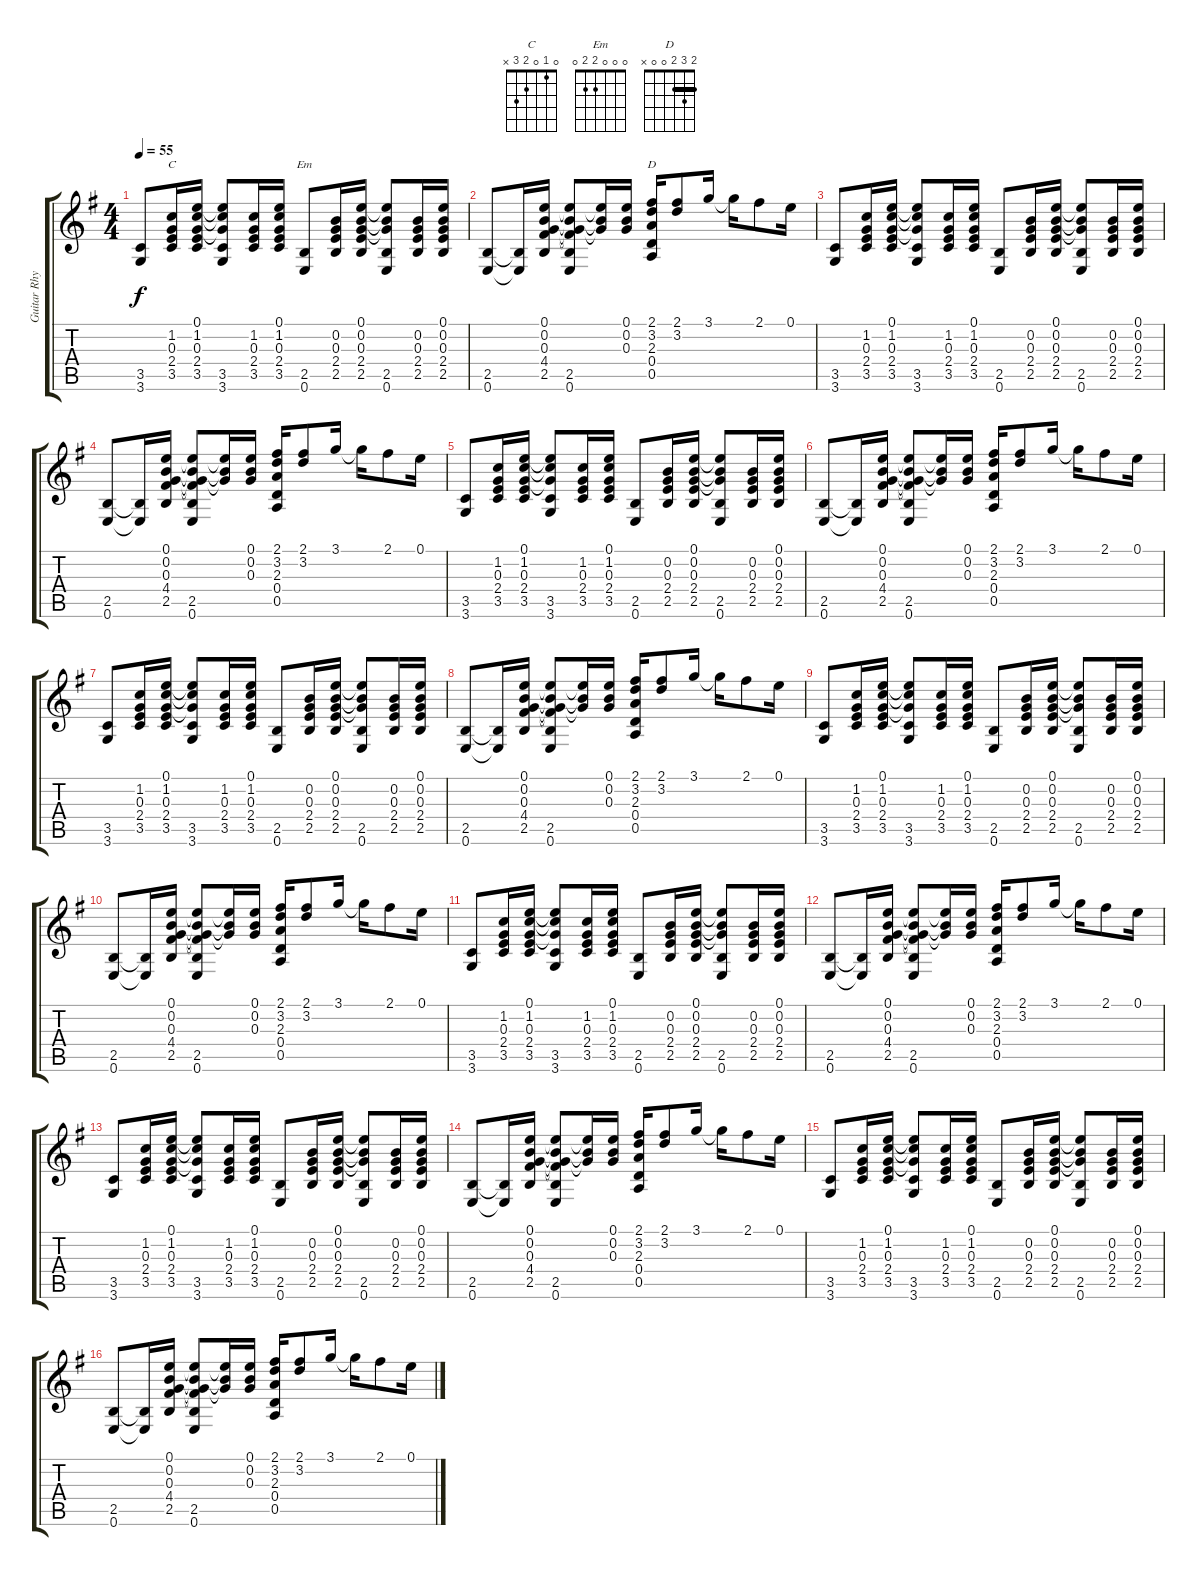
\track ("Guitar Rhythm" "Guitar Rhy") {instrument acousticguitarsteel}
\staff {score tabs}
\tuning (E4 B3 G3 D3 A2 E2) {hide}
\chord ("C" 0 1 0 2 3 x)
\chord ("Em" 0 0 0 2 2 0)
\chord ("D" 2 3 2 0 0 x) {barre 2}
\ts (4 4)
\tempo 55
\clef g2
\ks eminor
(3.5 3.6).8{dy f} (1.2 0.3 2.4 3.5).16{ch "C"} (0.1 1.2 0.3 2.4 3.5).16 (0.1{t} 1.2{t} 0.3{t} 3.5 3.6).8 (1.2 0.3 2.4 3.5).16 (0.1 1.2 0.3 2.4 3.5).16 (2.5 0.6).8{ch "Em"} (0.2 0.3 2.4 2.5).16 (0.1 0.2 0.3 2.4 2.5).16 (0.1{t} 0.2{t} 0.3{t} 2.5 0.6).8 (0.2 0.3 2.4 2.5).16 (0.1 0.2 0.3 2.4 2.5).16 |
(2.5 0.6).8 (2.5{t} 0.6{t}).16 (0.1 0.2 0.3 4.4 2.5).16 (0.1{t} 0.2{t} 0.3{t} 4.4{t} 2.5 0.6).8 (0.1{t} 0.2{t} 0.3{t}).16 (0.1 0.2 0.3).16 (2.1 3.2 2.3 0.4 0.5).16{ch "D"} (2.1 3.2).8 3.1.16 3.1{t}.16 2.1.8 0.1.16 |
(3.5 3.6).8 (1.2 0.3 2.4 3.5).16 (0.1 1.2 0.3 2.4 3.5).16 (0.1{t} 1.2{t} 0.3{t} 3.5 3.6).8 (1.2 0.3 2.4 3.5).16 (0.1 1.2 0.3 2.4 3.5).16 (2.5 0.6).8 (0.2 0.3 2.4 2.5).16 (0.1 0.2 0.3 2.4 2.5).16 (0.1{t} 0.2{t} 0.3{t} 2.5 0.6).8 (0.2 0.3 2.4 2.5).16 (0.1 0.2 0.3 2.4 2.5).16 |
(2.5 0.6).8 (2.5{t} 0.6{t}).16 (0.1 0.2 0.3 4.4 2.5).16 (0.1{t} 0.2{t} 0.3{t} 4.4{t} 2.5 0.6).8 (0.1{t} 0.2{t} 0.3{t}).16 (0.1 0.2 0.3).16 (2.1 3.2 2.3 0.4 0.5).16 (2.1 3.2).8 3.1.16 3.1{t}.16 2.1.8 0.1.16 |
(3.5 3.6).8 (1.2 0.3 2.4 3.5).16 (0.1 1.2 0.3 2.4 3.5).16 (0.1{t} 1.2{t} 0.3{t} 3.5 3.6).8 (1.2 0.3 2.4 3.5).16 (0.1 1.2 0.3 2.4 3.5).16 (2.5 0.6).8 (0.2 0.3 2.4 2.5).16 (0.1 0.2 0.3 2.4 2.5).16 (0.1{t} 0.2{t} 0.3{t} 2.5 0.6).8 (0.2 0.3 2.4 2.5).16 (0.1 0.2 0.3 2.4 2.5).16 |
(2.5 0.6).8 (2.5{t} 0.6{t}).16 (0.1 0.2 0.3 4.4 2.5).16 (0.1{t} 0.2{t} 0.3{t} 4.4{t} 2.5 0.6).8 (0.1{t} 0.2{t} 0.3{t}).16 (0.1 0.2 0.3).16 (2.1 3.2 2.3 0.4 0.5).16 (2.1 3.2).8 3.1.16 3.1{t}.16 2.1.8 0.1.16 |
(3.5 3.6).8 (1.2 0.3 2.4 3.5).16 (0.1 1.2 0.3 2.4 3.5).16 (0.1{t} 1.2{t} 0.3{t} 3.5 3.6).8 (1.2 0.3 2.4 3.5).16 (0.1 1.2 0.3 2.4 3.5).16 (2.5 0.6).8 (0.2 0.3 2.4 2.5).16 (0.1 0.2 0.3 2.4 2.5).16 (0.1{t} 0.2{t} 0.3{t} 2.5 0.6).8 (0.2 0.3 2.4 2.5).16 (0.1 0.2 0.3 2.4 2.5).16 |
(2.5 0.6).8 (2.5{t} 0.6{t}).16 (0.1 0.2 0.3 4.4 2.5).16 (0.1{t} 0.2{t} 0.3{t} 4.4{t} 2.5 0.6).8 (0.1{t} 0.2{t} 0.3{t}).16 (0.1 0.2 0.3).16 (2.1 3.2 2.3 0.4 0.5).16 (2.1 3.2).8 3.1.16 3.1{t}.16 2.1.8 0.1.16 |
(3.5 3.6).8 (1.2 0.3 2.4 3.5).16 (0.1 1.2 0.3 2.4 3.5).16 (0.1{t} 1.2{t} 0.3{t} 3.5 3.6).8 (1.2 0.3 2.4 3.5).16 (0.1 1.2 0.3 2.4 3.5).16 (2.5 0.6).8 (0.2 0.3 2.4 2.5).16 (0.1 0.2 0.3 2.4 2.5).16 (0.1{t} 0.2{t} 0.3{t} 2.5 0.6).8 (0.2 0.3 2.4 2.5).16 (0.1 0.2 0.3 2.4 2.5).16 |
(2.5 0.6).8 (2.5{t} 0.6{t}).16 (0.1 0.2 0.3 4.4 2.5).16 (0.1{t} 0.2{t} 0.3{t} 4.4{t} 2.5 0.6).8 (0.1{t} 0.2{t} 0.3{t}).16 (0.1 0.2 0.3).16 (2.1 3.2 2.3 0.4 0.5).16 (2.1 3.2).8 3.1.16 3.1{t}.16 2.1.8 0.1.16 |
(3.5 3.6).8 (1.2 0.3 2.4 3.5).16 (0.1 1.2 0.3 2.4 3.5).16 (0.1{t} 1.2{t} 0.3{t} 3.5 3.6).8 (1.2 0.3 2.4 3.5).16 (0.1 1.2 0.3 2.4 3.5).16 (2.5 0.6).8 (0.2 0.3 2.4 2.5).16 (0.1 0.2 0.3 2.4 2.5).16 (0.1{t} 0.2{t} 0.3{t} 2.5 0.6).8 (0.2 0.3 2.4 2.5).16 (0.1 0.2 0.3 2.4 2.5).16 |
(2.5 0.6).8 (2.5{t} 0.6{t}).16 (0.1 0.2 0.3 4.4 2.5).16 (0.1{t} 0.2{t} 0.3{t} 4.4{t} 2.5 0.6).8 (0.1{t} 0.2{t} 0.3{t}).16 (0.1 0.2 0.3).16 (2.1 3.2 2.3 0.4 0.5).16 (2.1 3.2).8 3.1.16 3.1{t}.16 2.1.8 0.1.16 |
(3.5 3.6).8 (1.2 0.3 2.4 3.5).16 (0.1 1.2 0.3 2.4 3.5).16 (0.1{t} 1.2{t} 0.3{t} 3.5 3.6).8 (1.2 0.3 2.4 3.5).16 (0.1 1.2 0.3 2.4 3.5).16 (2.5 0.6).8 (0.2 0.3 2.4 2.5).16 (0.1 0.2 0.3 2.4 2.5).16 (0.1{t} 0.2{t} 0.3{t} 2.5 0.6).8 (0.2 0.3 2.4 2.5).16 (0.1 0.2 0.3 2.4 2.5).16 |
(2.5 0.6).8 (2.5{t} 0.6{t}).16 (0.1 0.2 0.3 4.4 2.5).16 (0.1{t} 0.2{t} 0.3{t} 4.4{t} 2.5 0.6).8 (0.1{t} 0.2{t} 0.3{t}).16 (0.1 0.2 0.3).16 (2.1 3.2 2.3 0.4 0.5).16 (2.1 3.2).8 3.1.16 3.1{t}.16 2.1.8 0.1.16 |
(3.5 3.6).8 (1.2 0.3 2.4 3.5).16 (0.1 1.2 0.3 2.4 3.5).16 (0.1{t} 1.2{t} 0.3{t} 3.5 3.6).8 (1.2 0.3 2.4 3.5).16 (0.1 1.2 0.3 2.4 3.5).16 (2.5 0.6).8 (0.2 0.3 2.4 2.5).16 (0.1 0.2 0.3 2.4 2.5).16 (0.1{t} 0.2{t} 0.3{t} 2.5 0.6).8 (0.2 0.3 2.4 2.5).16 (0.1 0.2 0.3 2.4 2.5).16 |
(2.5 0.6).8 (2.5{t} 0.6{t}).16 (0.1 0.2 0.3 4.4 2.5).16 (0.1{t} 0.2{t} 0.3{t} 4.4{t} 2.5 0.6).8 (0.1{t} 0.2{t} 0.3{t}).16 (0.1 0.2 0.3).16 (2.1 3.2 2.3 0.4 0.5).16 (2.1 3.2).8 3.1.16 3.1{t}.16 2.1.8 0.1.16
